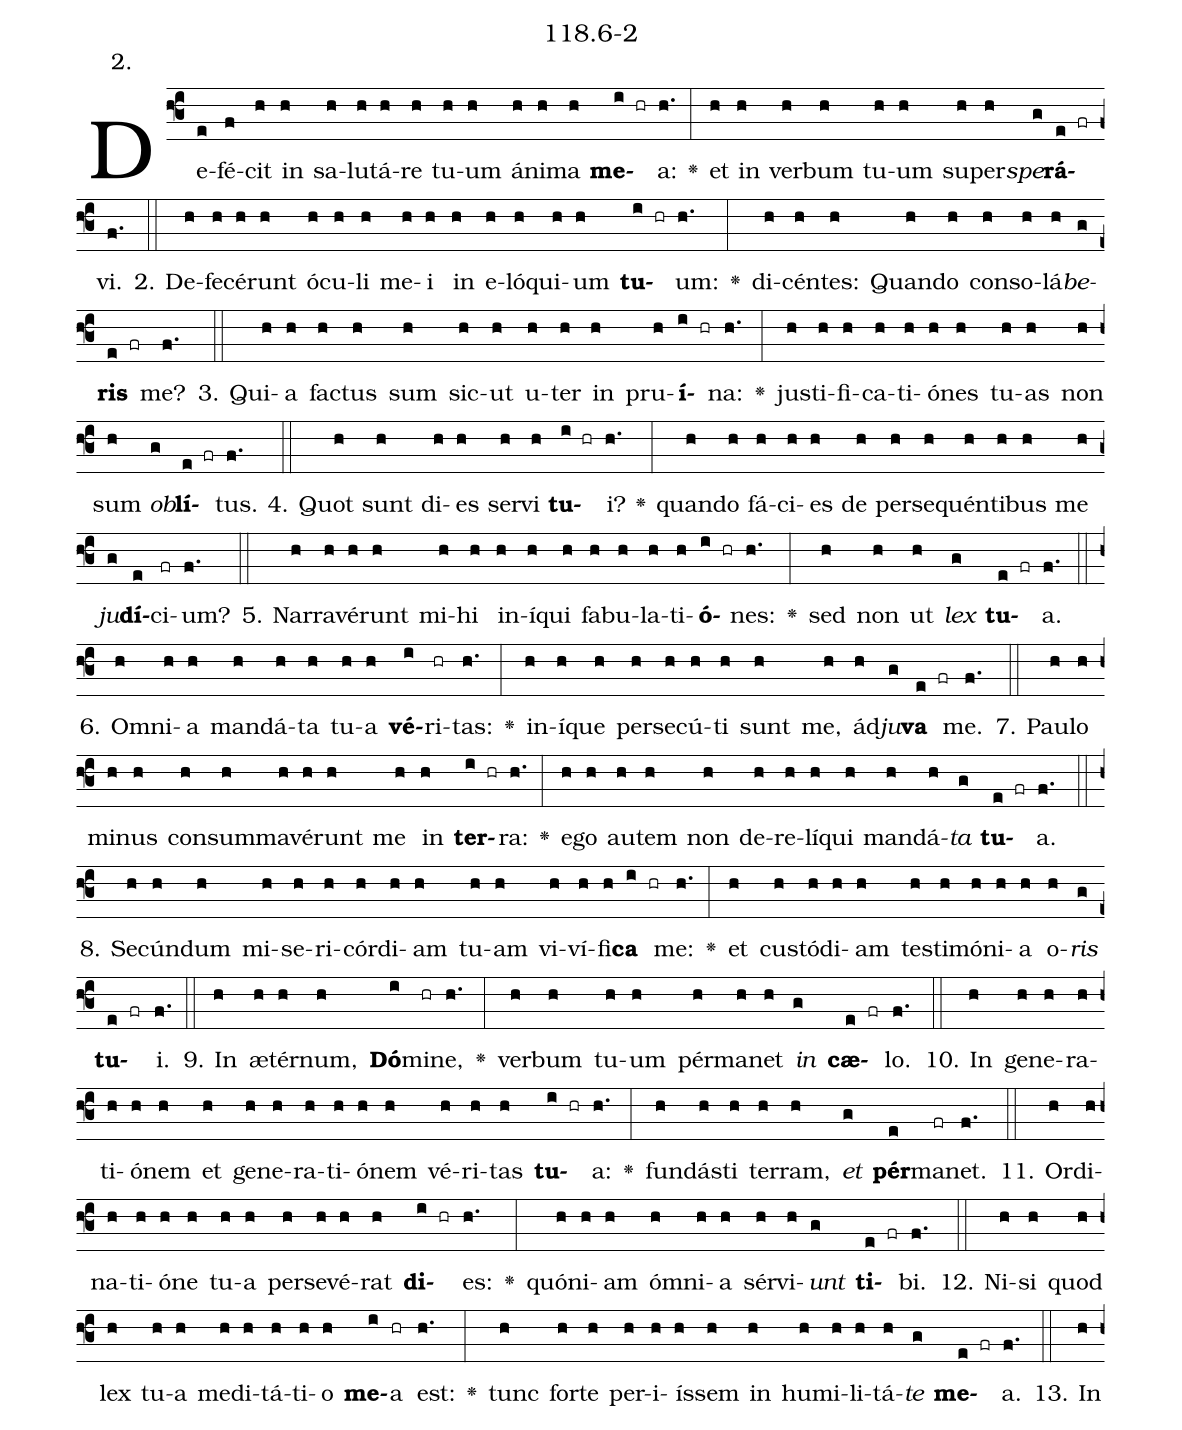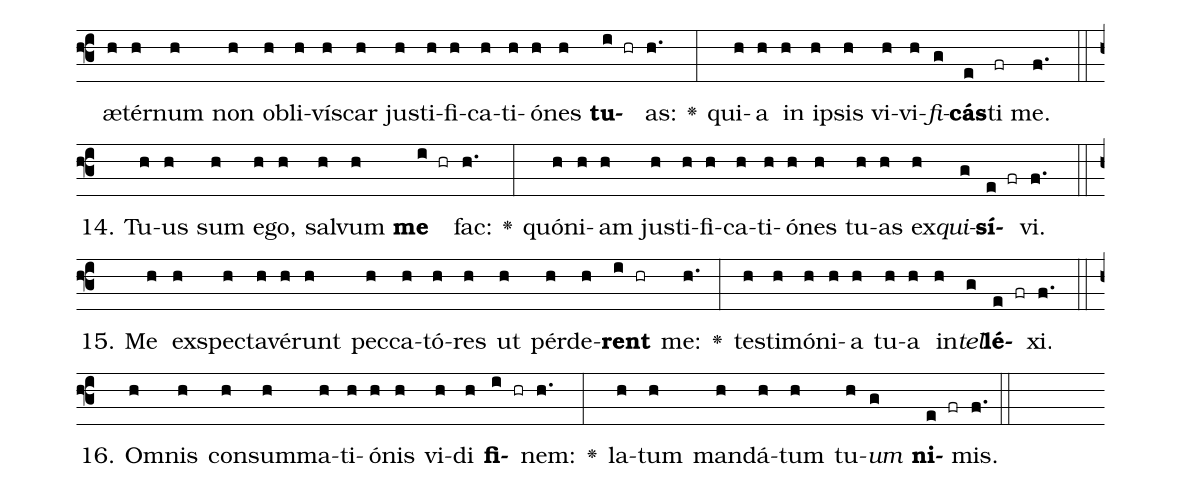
name: 118.6-2;
annotation: 2.;
%%
(f3)De(e)fé(f)cit(h) in(h) sa(h)lu(h)tá(h)re(h) tu(h)um(h) á(h)ni(h)ma(h) <b>me</b>(i hr)a:(h.) <v>\greheightstar</v>(:) et(h) in(h) ver(h)bum(h) tu(h)um(h) su(h)per(h)<i>spe</i>(g)<b>rá</b>(e fr)vi.(f.) (::)
2. De(h)fe(h)cé(h)runt(h) ó(h)cu(h)li(h) me(h)i(h) in(h) e(h)ló(h)qui(h)um(h) <b>tu</b>(i hr)um:(h.) <v>\greheightstar</v>(:) di(h)cén(h)tes:(h) Quan(h)do(h) con(h)so(h)lá(h)<i>be</i>(g)<b>ris</b>(e fr) me?(f.) (::)
3. Qui(h)a(h) fac(h)tus(h) sum(h) sic(h)ut(h) u(h)ter(h) in(h) pru(h)<b>í</b>(i hr)na:(h.) <v>\greheightstar</v>(:) jus(h)ti(h)fi(h)ca(h)ti(h)ó(h)nes(h) tu(h)as(h) non(h) sum(h) <i>ob</i>(g)<b>lí</b>(e fr)tus.(f.) (::)
4. Quot(h) sunt(h) di(h)es(h) ser(h)vi(h) <b>tu</b>(i hr)i?(h.) <v>\greheightstar</v>(:) quan(h)do(h) fá(h)ci(h)es(h) de(h) per(h)se(h)quén(h)ti(h)bus(h) me(h) <i>ju</i>(g)<b>dí</b>(e)ci(fr)um?(f.) (::)
5. Nar(h)ra(h)vé(h)runt(h) mi(h)hi(h) in(h)í(h)qui(h) fa(h)bu(h)la(h)ti(h)<b>ó</b>(i hr)nes:(h.) <v>\greheightstar</v>(:) sed(h) non(h) ut(h) <i>lex</i>(g) <b>tu</b>(e fr)a.(f.) (::)
6. Om(h)ni(h)a(h) man(h)dá(h)ta(h) tu(h)a(h) <b>vé</b>(i)ri(hr)tas:(h.) <v>\greheightstar</v>(:) in(h)í(h)que(h) per(h)se(h)cú(h)ti(h) sunt(h) me,(h) ád(h)<i>ju</i>(g)<b>va</b>(e fr) me.(f.) (::)
7. Pau(h)lo(h) mi(h)nus(h) con(h)sum(h)ma(h)vé(h)runt(h) me(h) in(h) <b>ter</b>(i hr)ra:(h.) <v>\greheightstar</v>(:) e(h)go(h) au(h)tem(h) non(h) de(h)re(h)lí(h)qui(h) man(h)dá(h)<i>ta</i>(g) <b>tu</b>(e fr)a.(f.) (::)
8. Se(h)cún(h)dum(h) mi(h)se(h)ri(h)cór(h)di(h)am(h) tu(h)am(h) vi(h)ví(h)fi(h)<b>ca</b>(i hr) me:(h.) <v>\greheightstar</v>(:) et(h) cus(h)tó(h)di(h)am(h) tes(h)ti(h)mó(h)ni(h)a(h) o(h)<i>ris</i>(g) <b>tu</b>(e fr)i.(f.) (::)
9. In(h) æ(h)tér(h)num,(h) <b>Dó</b>(i)mi(hr)ne,(h.) <v>\greheightstar</v>(:) ver(h)bum(h) tu(h)um(h) pér(h)ma(h)net(h) <i>in</i>(g) <b>cæ</b>(e fr)lo.(f.) (::)
10. In(h) ge(h)ne(h)ra(h)ti(h)ó(h)nem(h) et(h) ge(h)ne(h)ra(h)ti(h)ó(h)nem(h) vé(h)ri(h)tas(h) <b>tu</b>(i hr)a:(h.) <v>\greheightstar</v>(:) fun(h)dás(h)ti(h) ter(h)ram,(h) <i>et</i>(g) <b>pér</b>(e)ma(fr)net.(f.) (::)
11. Or(h)di(h)na(h)ti(h)ó(h)ne(h) tu(h)a(h) per(h)se(h)vé(h)rat(h) <b>di</b>(i hr)es:(h.) <v>\greheightstar</v>(:) quón(h)i(h)am(h) óm(h)ni(h)a(h) sér(h)vi(h)<i>unt</i>(g) <b>ti</b>(e fr)bi.(f.) (::)
12. Ni(h)si(h) quod(h) lex(h) tu(h)a(h) me(h)di(h)tá(h)ti(h)o(h) <b>me</b>(i)a(hr) est:(h.) <v>\greheightstar</v>(:) tunc(h) for(h)te(h) per(h)i(h)ís(h)sem(h) in(h) hu(h)mi(h)li(h)tá(h)<i>te</i>(g) <b>me</b>(e fr)a.(f.) (::)
13. In(h) æ(h)tér(h)num(h) non(h) ob(h)li(h)vís(h)car(h) jus(h)ti(h)fi(h)ca(h)ti(h)ó(h)nes(h) <b>tu</b>(i hr)as:(h.) <v>\greheightstar</v>(:) qui(h)a(h) in(h) ip(h)sis(h) vi(h)vi(h)<i>fi</i>(g)<b>cás</b>(e)ti(fr) me.(f.) (::)
14. Tu(h)us(h) sum(h) e(h)go,(h) sal(h)vum(h) <b>me</b>(i hr) fac:(h.) <v>\greheightstar</v>(:) quón(h)i(h)am(h) jus(h)ti(h)fi(h)ca(h)ti(h)ó(h)nes(h) tu(h)as(h) ex(h)<i>qui</i>(g)<b>sí</b>(e fr)vi.(f.) (::)
15. Me(h) ex(h)spec(h)ta(h)vé(h)runt(h) pec(h)ca(h)tó(h)res(h) ut(h) pér(h)de(h)<b>rent</b>(i hr) me:(h.) <v>\greheightstar</v>(:) tes(h)ti(h)mó(h)ni(h)a(h) tu(h)a(h) in(h)<i>tel</i>(g)<b>lé</b>(e fr)xi.(f.) (::)
16. Om(h)nis(h) con(h)sum(h)ma(h)ti(h)ó(h)nis(h) vi(h)di(h) <b>fi</b>(i hr)nem:(h.) <v>\greheightstar</v>(:) la(h)tum(h) man(h)dá(h)tum(h) tu(h)<i>um</i>(g) <b>ni</b>(e fr)mis.(f.) (::)
